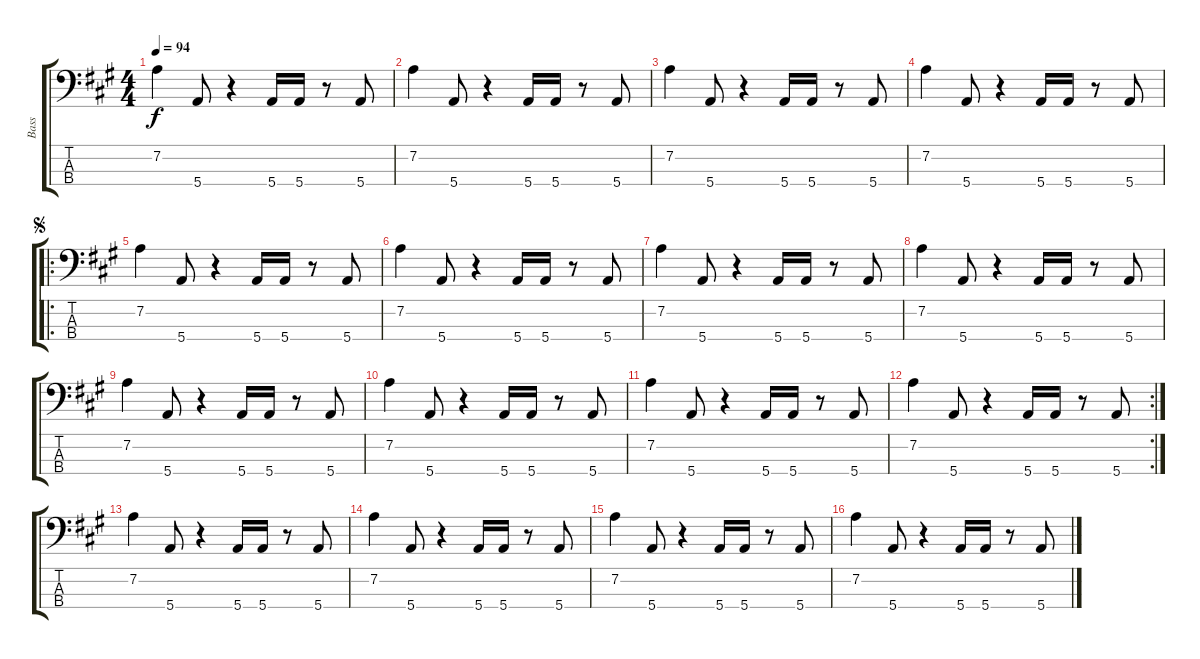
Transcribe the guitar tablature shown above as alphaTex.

\track ("Bass" "Bass") {instrument electricbassfinger}
\staff {score tabs}
\tuning (G2 D2 A1 E1) {hide}
\ts (4 4)
\tempo 94
\clef f4
\ks a
7.2.4{dy f instrument electricbassfinger} 5.4.8 r.4 5.4.16 5.4.16 r.8 5.4.8 |
7.2.4 5.4.8 r.4 5.4.16 5.4.16 r.8 5.4.8 |
7.2.4 5.4.8 r.4 5.4.16 5.4.16 r.8 5.4.8 |
7.2.4 5.4.8 r.4 5.4.16 5.4.16 r.8 5.4.8 |
\ro
\jump segno
7.2.4 5.4.8 r.4 5.4.16 5.4.16 r.8 5.4.8 |
7.2.4 5.4.8 r.4 5.4.16 5.4.16 r.8 5.4.8 |
7.2.4 5.4.8 r.4 5.4.16 5.4.16 r.8 5.4.8 |
7.2.4 5.4.8 r.4 5.4.16 5.4.16 r.8 5.4.8 |
7.2.4 5.4.8 r.4 5.4.16 5.4.16 r.8 5.4.8 |
7.2.4 5.4.8 r.4 5.4.16 5.4.16 r.8 5.4.8 |
7.2.4 5.4.8 r.4 5.4.16 5.4.16 r.8 5.4.8 |
\rc 2
7.2.4 5.4.8 r.4 5.4.16 5.4.16 r.8 5.4.8 |
7.2.4 5.4.8 r.4 5.4.16 5.4.16 r.8 5.4.8 |
7.2.4 5.4.8 r.4 5.4.16 5.4.16 r.8 5.4.8 |
7.2.4 5.4.8 r.4 5.4.16 5.4.16 r.8 5.4.8 |
7.2.4 5.4.8 r.4 5.4.16 5.4.16 r.8 5.4.8
